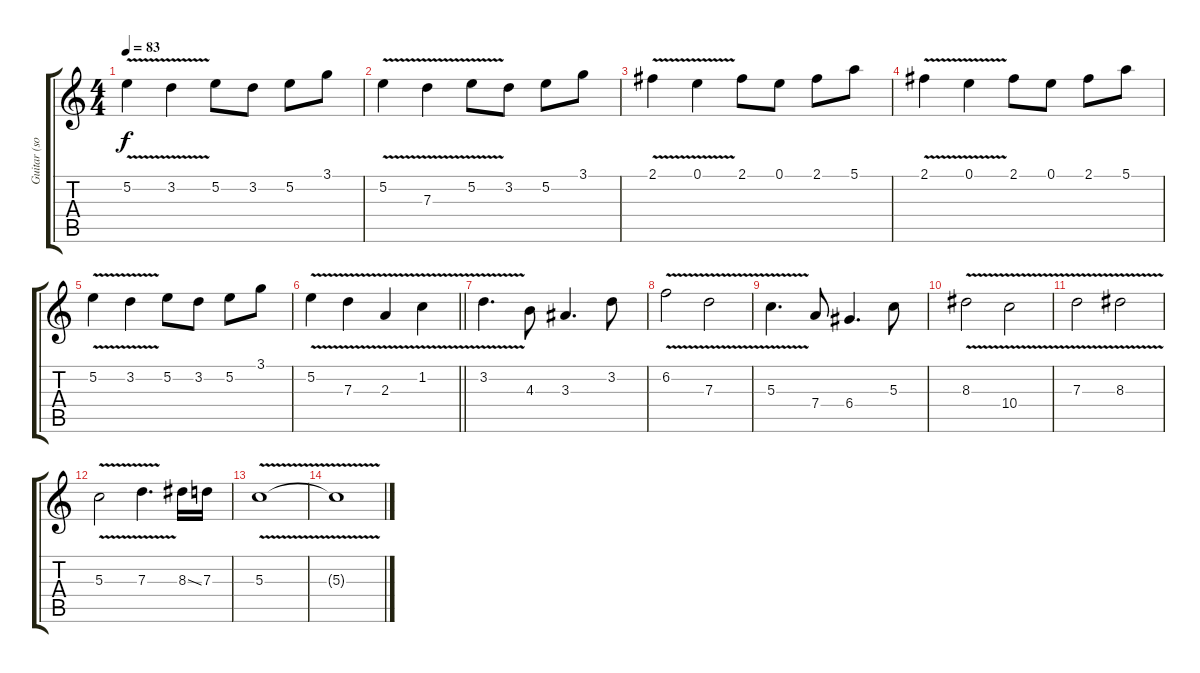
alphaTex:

\track ("Guitar (solo)" "Guitar (so") {instrument distortionguitar}
\staff {score tabs}
\tuning (E4 B3 G3 D3 A2 E2) {hide}
\ts (4 4)
\tempo 83
\clef g2
\ks c
5.2{v}.4{dy f} 3.2{v}.4 5.2.8 3.2.8 5.2.8 3.1.8 |
5.2{v}.4 7.3{v}.4 5.2{v}.8 3.2.8 5.2.8 3.1.8 |
2.1{v}.4 0.1{v}.4 2.1.8 0.1.8 2.1.8 5.1.8 |
2.1{v}.4 0.1{v}.4 2.1.8 0.1.8 2.1.8 5.1.8 |
5.2{v}.4 3.2{v}.4 5.2.8 3.2.8 5.2.8 3.1.8 |
\barLineRight lightlight
5.2{v}.4 7.3{v}.4 2.3{v}.4 1.2{v}.4 |
\section ("" "")
3.2{v}.4{d} 4.3.8 3.3.4{d} 3.2.8 |
6.2{v}.2 7.3{v}.2 |
5.3{v}.4{d} 7.4.8 6.4.4{d} 5.3.8 |
8.3{v}.2 10.4{v}.2 |
7.3{v}.2 8.3{v}.2 |
5.3{v}.2 7.3{v}.4{d} 8.3{ss}.16 7.3.16 |
5.3{v}.1 |
5.3{t}.1
